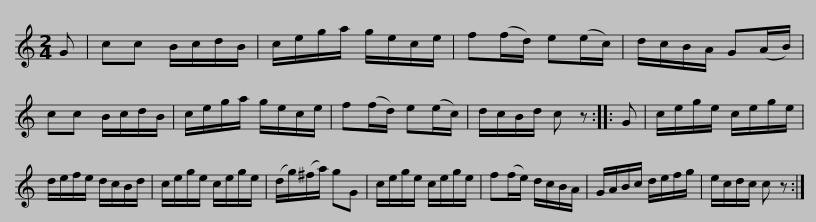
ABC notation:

X:1
L:1/8
M:2/4
I:linebreak $
K:C
V:1 treble
V:1
 G | cc B/c/d/B/ | c/e/g/a/ g/e/c/e/ | f(f/d/) e(e/c/) | d/c/B/A/ G(A/B/) | %5
 cc B/c/d/B/ | c/e/g/a/ g/e/c/e/ |$ f(f/d/) e(e/c/) | d/c/B/d/ c z :: G | %10
 c/e/g/e/ c/e/g/e/ | d/e/f/e/ d/c/B/d/ | c/e/g/e/ c/e/g/e/ | (d/g/)(^f/a/) gG |$ c/e/g/e/ c/e/g/e/ | %15
 f(f/e/) d/c/B/A/ | G/A/B/c/ d/e/f/g/ | e/c/d/c/ c z :| %18
